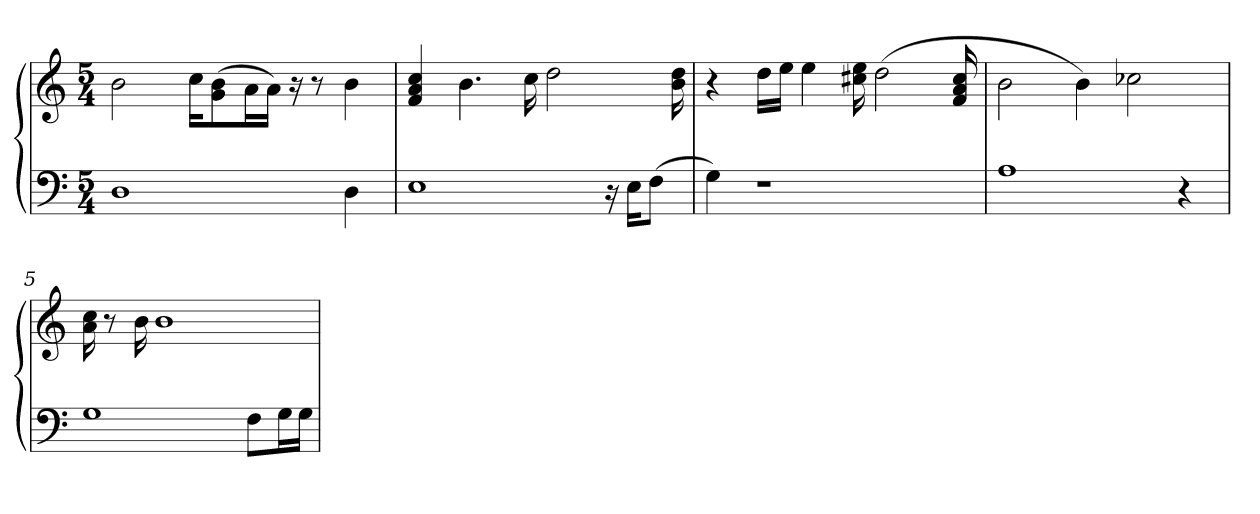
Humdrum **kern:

**kern	**kern
*part1	*part1
*staff2	*staff1
*clefF4	*clefG2
*k[]	*k[]
*M5/4	*M5/4
=1	=1
1D	2b
.	16cc\KL
.	(8g\ 8b\
.	16a\k
.	16a\Jk)
.	16r
.	8r
4D	4b
=2	=2
1E	4f 4a 4cc
.	4.b
.	16cc
.	2dd
16r	.
16E\KL	.
(8F\J	.
.	16b 16dd
=3	=3
4G)	4r
1r	16dd\LL
.	16ee\JJ
.	4ee
.	16cc#X 16ee
.	(2dd
.	16f 16a 16cc#
=4	=4
1A	2b
.	4b)
.	2cc-X
4r	.
=5	=5
1G	16a 16cc
.	8r
.	16b
.	1b
8F\L	.
16G\L	.
16G\JJ	.
=	=
*-	*-
